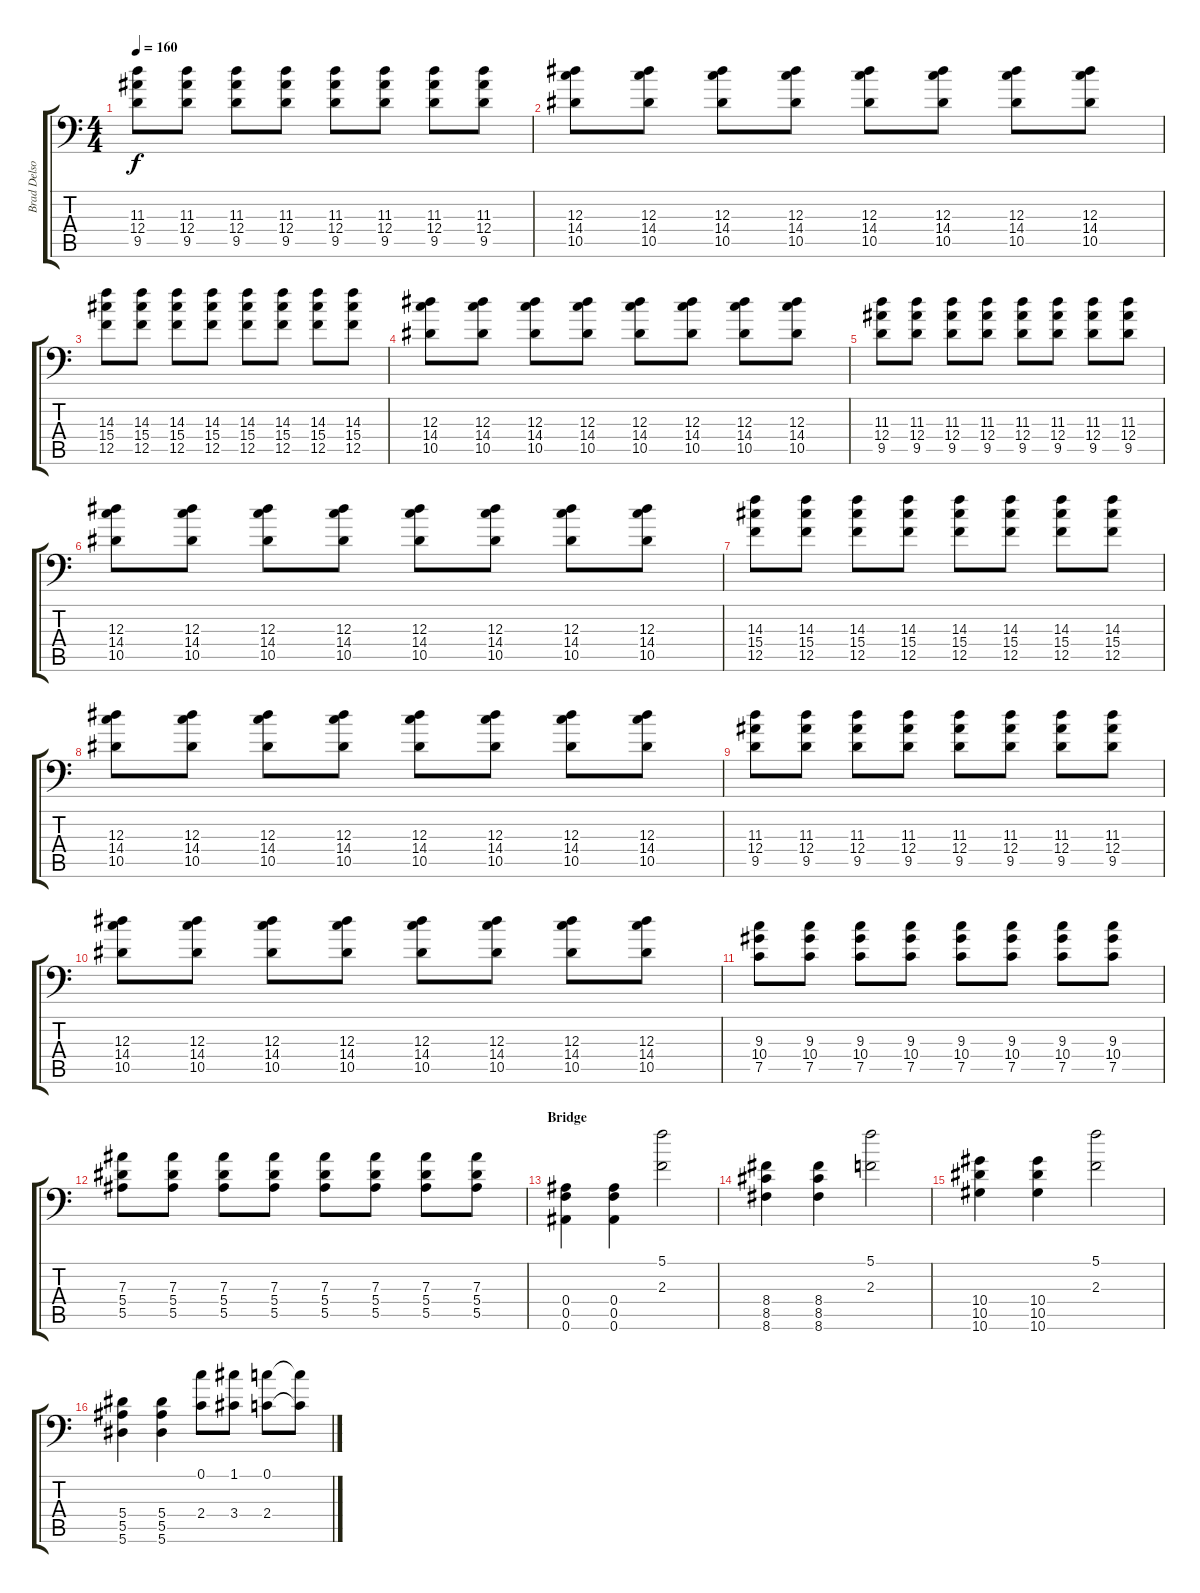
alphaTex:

\track ("Brad Delson (Main Guitar)" "Brad Delso") {instrument distortionguitar}
\staff {score tabs}
\tuning (C4 G3 Eb3 Bb2 F2 Bb1) {hide}
\ts (4 4)
\tempo 160
\clef f4
\ks c
(11.3 12.4 9.5).8{dy f} (11.3 12.4 9.5).8 (11.3 12.4 9.5).8 (11.3 12.4 9.5).8 (11.3 12.4 9.5).8 (11.3 12.4 9.5).8 (11.3 12.4 9.5).8 (11.3 12.4 9.5).8 |
(12.3 14.4 10.5).8 (12.3 14.4 10.5).8 (12.3 14.4 10.5).8 (12.3 14.4 10.5).8 (12.3 14.4 10.5).8 (12.3 14.4 10.5).8 (12.3 14.4 10.5).8 (12.3 14.4 10.5).8 |
(14.3 15.4 12.5).8 (14.3 15.4 12.5).8 (14.3 15.4 12.5).8 (14.3 15.4 12.5).8 (14.3 15.4 12.5).8 (14.3 15.4 12.5).8 (14.3 15.4 12.5).8 (14.3 15.4 12.5).8 |
(12.3 14.4 10.5).8 (12.3 14.4 10.5).8 (12.3 14.4 10.5).8 (12.3 14.4 10.5).8 (12.3 14.4 10.5).8 (12.3 14.4 10.5).8 (12.3 14.4 10.5).8 (12.3 14.4 10.5).8 |
(11.3 12.4 9.5).8 (11.3 12.4 9.5).8 (11.3 12.4 9.5).8 (11.3 12.4 9.5).8 (11.3 12.4 9.5).8 (11.3 12.4 9.5).8 (11.3 12.4 9.5).8 (11.3 12.4 9.5).8 |
(12.3 14.4 10.5).8 (12.3 14.4 10.5).8 (12.3 14.4 10.5).8 (12.3 14.4 10.5).8 (12.3 14.4 10.5).8 (12.3 14.4 10.5).8 (12.3 14.4 10.5).8 (12.3 14.4 10.5).8 |
(14.3 15.4 12.5).8 (14.3 15.4 12.5).8 (14.3 15.4 12.5).8 (14.3 15.4 12.5).8 (14.3 15.4 12.5).8 (14.3 15.4 12.5).8 (14.3 15.4 12.5).8 (14.3 15.4 12.5).8 |
(12.3 14.4 10.5).8 (12.3 14.4 10.5).8 (12.3 14.4 10.5).8 (12.3 14.4 10.5).8 (12.3 14.4 10.5).8 (12.3 14.4 10.5).8 (12.3 14.4 10.5).8 (12.3 14.4 10.5).8 |
(11.3 12.4 9.5).8 (11.3 12.4 9.5).8 (11.3 12.4 9.5).8 (11.3 12.4 9.5).8 (11.3 12.4 9.5).8 (11.3 12.4 9.5).8 (11.3 12.4 9.5).8 (11.3 12.4 9.5).8 |
(12.3 14.4 10.5).8 (12.3 14.4 10.5).8 (12.3 14.4 10.5).8 (12.3 14.4 10.5).8 (12.3 14.4 10.5).8 (12.3 14.4 10.5).8 (12.3 14.4 10.5).8 (12.3 14.4 10.5).8 |
(9.3 10.4 7.5).8 (9.3 10.4 7.5).8 (9.3 10.4 7.5).8 (9.3 10.4 7.5).8 (9.3 10.4 7.5).8 (9.3 10.4 7.5).8 (9.3 10.4 7.5).8 (9.3 10.4 7.5).8 |
(7.3 5.4 5.5).8 (7.3 5.4 5.5).8 (7.3 5.4 5.5).8 (7.3 5.4 5.5).8 (7.3 5.4 5.5).8 (7.3 5.4 5.5).8 (7.3 5.4 5.5).8 (7.3 5.4 5.5).8 |
\section ("" "Bridge")
(0.4 0.5 0.6).4 (0.4 0.5 0.6).4 (5.1 2.3).2 |
(8.4 8.5 8.6).4 (8.4 8.5 8.6).4 (5.1 2.3).2 |
(10.4 10.5 10.6).4 (10.4 10.5 10.6).4 (5.1 2.3).2 |
(5.4 5.5 5.6).4 (5.4 5.5 5.6).4 (0.1 2.4).8 (1.1 3.4).8 (0.1 2.4).8 (0.1{t} 2.4{t}).8
